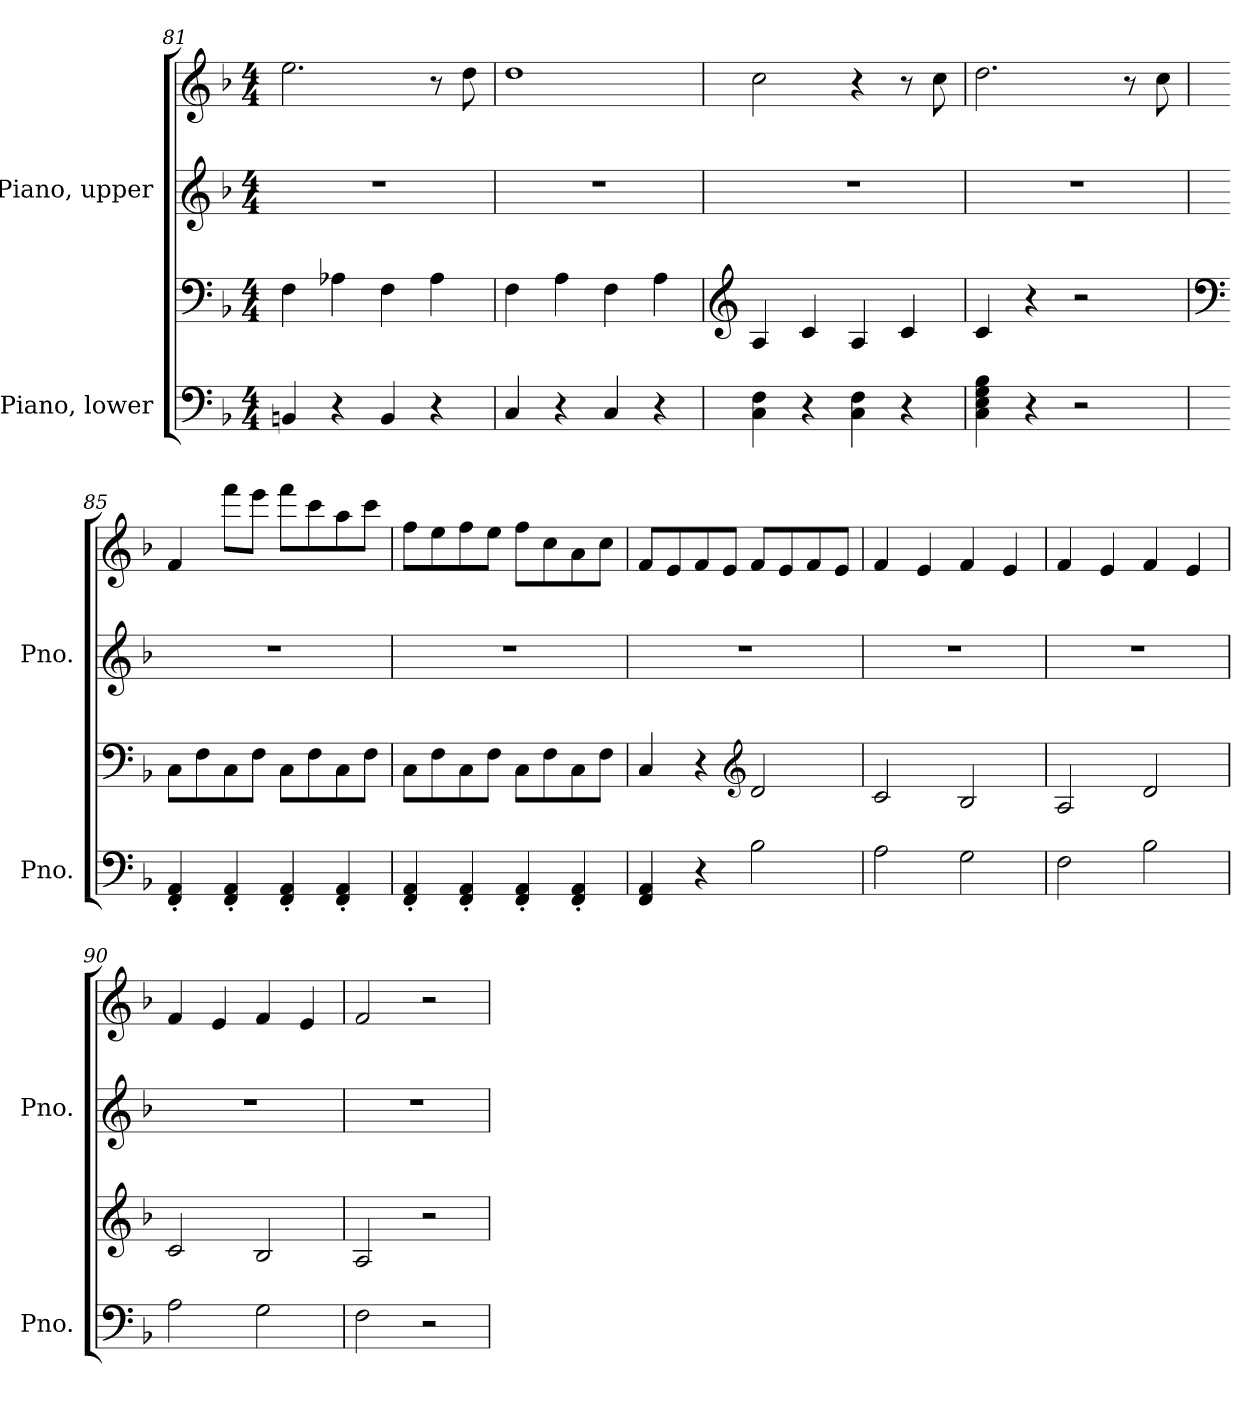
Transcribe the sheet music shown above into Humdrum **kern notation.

**kern	**kern	**kern	**kern
*part2	*part2	*part1	*part1
*staff4	*staff3	*staff2	*staff1
*I"Piano, lower	*	*I"Piano, upper	*
*I'Pno.	*	*I'Pno.	*
*clefF4	*clefF4	*clefG2	*clefG2
*k[b-]	*k[b-]	*k[b-]	*k[b-]
*M4/4	*M4/4	*M4/4	*M4/4
=81	=81	=81	=81
4BBn/	4F\	1r	2.ee\
4r	4A-X\	.	.
4BB/	4F\	.	.
4r	4A-\	.	8r
.	.	.	8dd\
!!LO:PB:g=z
=82	=82	=82	=82
4C/	4F\	1r	1dd
4r	4A\	.	.
4C/	4F\	.	.
4r	4A\	.	.
=83	=83	=83	=83
*	*clefG2	*	*
4C\ 4F\	4A/	1r	2cc\
4r	4c/	.	.
4C\ 4F\	4A/	.	4r
4r	4c/	.	8r
.	.	.	8cc\
=84	=84	=84	=84
4C\ 4E\ 4G\ 4B-\	4c/	1r	2.dd\
4r	4r	.	.
2r	2r	.	.
.	.	.	8r
.	.	.	8cc\
=85	=85	=85	=85
*	*clefF4	*	*
4FF/' 4AA/'	8C\L	1r	4f/
.	8F\	.	.
4FF/' 4AA/'	8C\	.	8fff\L
.	8F\J	.	8eee\J
4FF/' 4AA/'	8C\L	.	8fff\L
.	8F\	.	8ccc\
4FF/' 4AA/'	8C\	.	8aa\
.	8F\J	.	8ccc\J
=86	=86	=86	=86
4FF/' 4AA/'	8C\L	1r	8ff\L
.	8F\	.	8ee\
4FF/' 4AA/'	8C\	.	8ff\
.	8F\J	.	8ee\J
4FF/' 4AA/'	8C\L	.	8ff\L
.	8F\	.	8cc\
4FF/' 4AA/'	8C\	.	8a\
.	8F\J	.	8cc\J
!!LO:LB:g=z
=87	=87	=87	=87
4FF/ 4AA/	4C/	1r	8f/L
.	.	.	8e/
4r	4r	.	8f/
.	.	.	8e/J
*	*clefG2	*	*
2B-\	2d/	.	8f/L
.	.	.	8e/
.	.	.	8f/
.	.	.	8e/J
=88	=88	=88	=88
2A\	2c/	1r	4f/
.	.	.	4e/
2G\	2B-/	.	4f/
.	.	.	4e/
=89	=89	=89	=89
2F\	2A/	1r	4f/
.	.	.	4e/
2B-\	2d/	.	4f/
.	.	.	4e/
=90	=90	=90	=90
2A\	2c/	1r	4f/
.	.	.	4e/
2G\	2B-/	.	4f/
.	.	.	4e/
=91	=91	=91	=91
2F\	2A/	1r	2f/
2r	2r	.	2r
=	=	=	=
*-	*-	*-	*-
